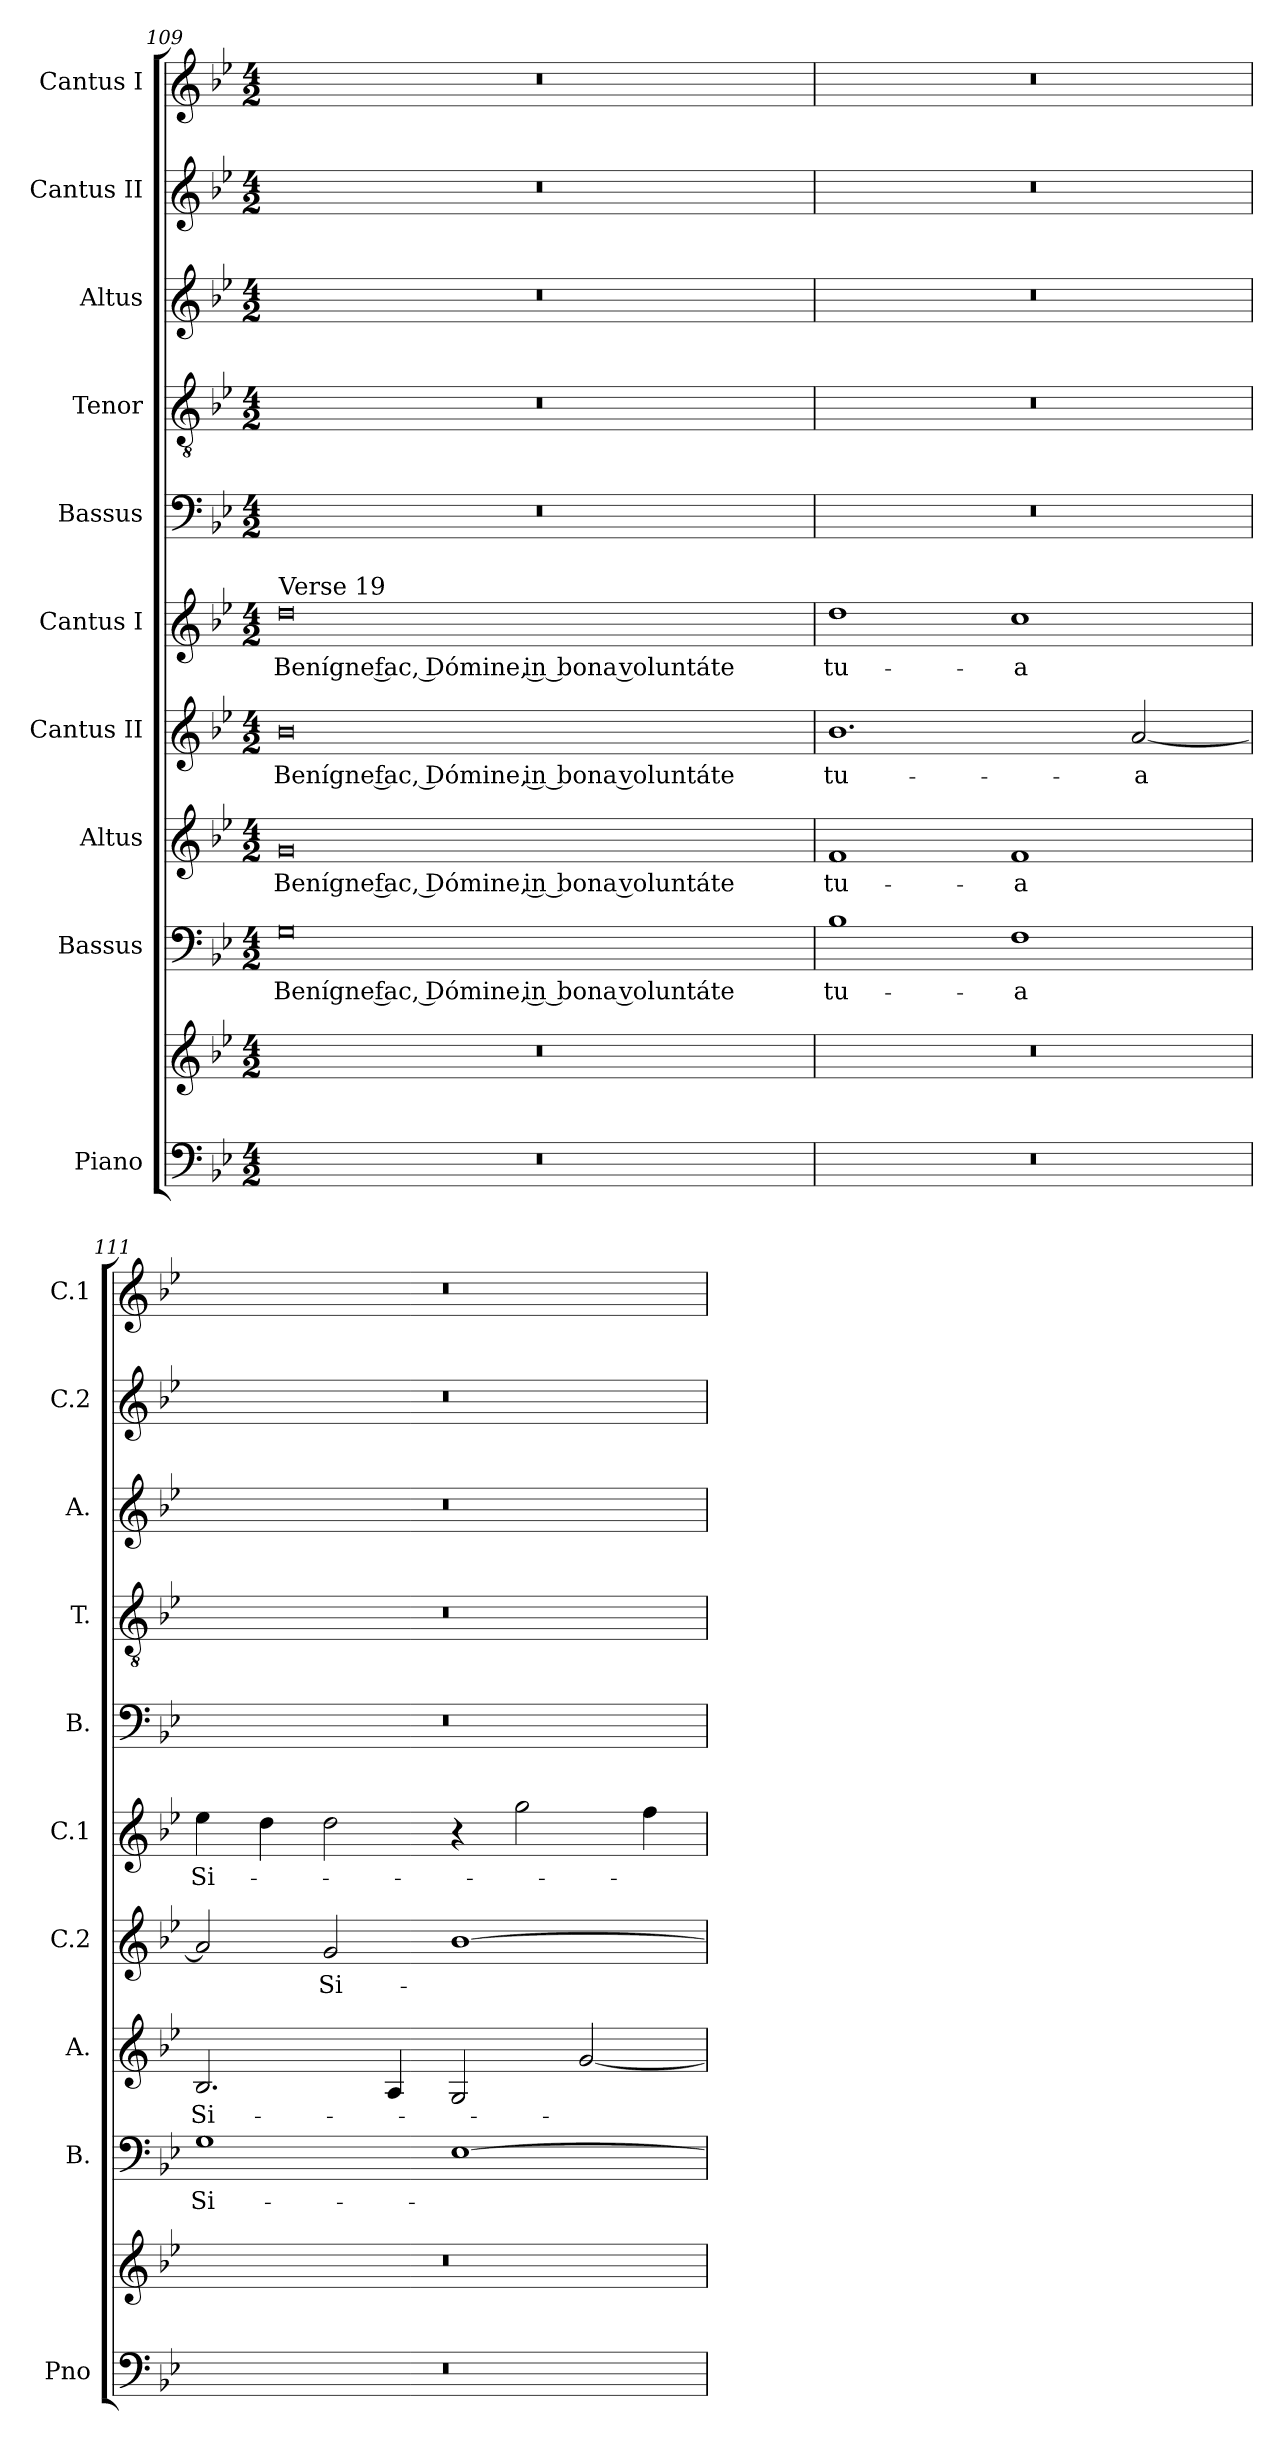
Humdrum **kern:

**kern	**kern	**kern	**text	**kern	**text	**kern	**text	**kern	**text	**kern	**kern	**kern	**kern	**kern
*part10	*part10	*part9	*part9	*part8	*part8	*part7	*part7	*part6	*part6	*part5	*part4	*part3	*part2	*part1
*staff11	*staff10	*staff9	*staff9	*staff8	*staff8	*staff7	*staff7	*staff6	*staff6	*staff5	*staff4	*staff3	*staff2	*staff1
*I"Piano	*	*I"Bassus	*	*I"Altus	*	*I"Cantus II	*	*I"Cantus I	*	*I"Bassus	*I"Tenor	*I"Altus	*I"Cantus II	*I"Cantus I
*I'Pno	*	*I'B.	*	*I'A.	*	*I'C.2	*	*I'C.1	*	*I'B.	*I'T.	*I'A.	*I'C.2	*I'C.1
!!LO:PB:g=z
*clefF4	*clefG2	*clefF4	*	*clefG2	*	*clefG2	*	*clefG2	*	*clefF4	*clefGv2	*clefG2	*clefG2	*clefG2
*	*	*	*	*	*	*	*	*	*	*	*ITrd7c12	*	*	*
*k[b-e-]	*k[b-e-]	*k[b-e-]	*	*k[b-e-]	*	*k[b-e-]	*	*k[b-e-]	*	*k[b-e-]	*k[b-e-]	*k[b-e-]	*k[b-e-]	*k[b-e-]
*B-:	*B-:	*B-:	*	*B-:	*	*B-:	*	*B-:	*	*B-:	*B-:	*B-:	*B-:	*B-:
*M4/2	*M4/2	*M4/2	*	*M4/2	*	*M4/2	*	*M4/2	*	*M4/2	*M4/2	*M4/2	*M4/2	*M4/2
=109	=109	=109	=109	=109	=109	=109	=109	=109	=109	=109	=109	=109	=109	=109
!LO:N:vis=1	!LO:N:vis=1	!	!	!	!	!	!	!	!	!	!	!	!	!
!	!	!	!LO:LY:b:color=#000000	!	!	!	!	!	!	!	!	!	!	!
!	!	!	!	!	!LO:LY:b:color=#000000	!	!	!	!	!	!	!	!	!
!	!	!	!	!	!	!	!LO:LY:b:color=#000000	!	!	!	!	!	!	!
!	!	!	!	!	!	!	!	!LO:TX:a:t=Verse 19	!	!	!	!	!	!
!	!	!	!	!	!	!	!	!	!LO:LY:b:color=#000000	!LO:N:vis=1	!LO:N:vis=1	!LO:N:vis=1	!LO:N:vis=1	!LO:N:vis=1
0r	0r	0Gi	Benígne fac, Dómine, in bona voluntáte	0gi	Benígne fac, Dómine, in bona voluntáte	0b-i	Benígne fac, Dómine, in bona voluntáte	0ddi	Benígne fac, Dómine, in bona voluntáte	0r	0r	0r	0r	0r
=110	=110	=110	=110	=110	=110	=110	=110	=110	=110	=110	=110	=110	=110	=110
!LO:N:vis=1	!LO:N:vis=1	!	!	!	!	!	!	!	!	!	!	!	!	!
!	!	!	!LO:LY:b:color=#000000	!	!	!	!	!	!	!	!	!	!	!
!	!	!	!	!	!LO:LY:b:color=#000000	!	!	!	!	!	!	!	!	!
!	!	!	!	!	!	!	!LO:LY:b:color=#000000	!	!	!	!	!	!	!
!	!	!	!	!	!	!	!	!	!LO:LY:b:color=#000000	!LO:N:vis=1	!LO:N:vis=1	!LO:N:vis=1	!LO:N:vis=1	!LO:N:vis=1
0r	0r	1B-i	tu-	1fi	tu-	1.b-i	tu-	1ddi	tu-	0r	0r	0r	0r	0r
!	!	!	!LO:LY:b:color=#000000	!	!	!	!	!	!	!	!	!	!	!
!	!	!	!	!	!LO:LY:b:color=#000000	!	!	!	!	!	!	!	!	!
!	!	!	!	!	!	!	!	!	!LO:LY:b:color=#000000	!	!	!	!	!
.	.	1Fi	-a	1fi	-a	.	.	1cci	-a	.	.	.	.	.
!	!	!	!	!	!	!	!LO:LY:b:color=#000000	!	!	!	!	!	!	!
.	.	.	.	.	.	[2ai/	-a	.	.	.	.	.	.	.
=111	=111	=111	=111	=111	=111	=111	=111	=111	=111	=111	=111	=111	=111	=111
!LO:N:vis=1	!LO:N:vis=1	!	!	!	!	!	!	!	!	!	!	!	!	!
!	!	!	!LO:LY:b:color=#000000	!	!	!	!	!	!	!	!	!	!	!
!	!	!	!	!	!LO:LY:b:color=#000000	!	!	!	!	!	!	!	!	!
!	!	!	!	!	!	!	!	!	!LO:LY:b:color=#000000	!LO:N:vis=1	!LO:N:vis=1	!LO:N:vis=1	!LO:N:vis=1	!LO:N:vis=1
0r	0r	1Gi	Si-	2.B-i/	Si-	2ai/]	.	4ee-i\	Si-	0r	0r	0r	0r	0r
.	.	.	.	.	.	.	.	4ddi\	.	.	.	.	.	.
!	!	!	!	!	!	!	!LO:LY:b:color=#000000	!	!	!	!	!	!	!
.	.	.	.	.	.	2gi/	Si-	2ddi\	.	.	.	.	.	.
.	.	.	.	4Ai/	.	.	.	.	.	.	.	.	.	.
.	.	[1E-i	.	2Gi/	.	[1b-i	.	4r	.	.	.	.	.	.
.	.	.	.	.	.	.	.	2ggi\	.	.	.	.	.	.
.	.	.	.	[2gi/	.	.	.	.	.	.	.	.	.	.
.	.	.	.	.	.	.	.	4ffi\	.	.	.	.	.	.
=	=	=	=	=	=	=	=	=	=	=	=	=	=	=
*-	*-	*-	*-	*-	*-	*-	*-	*-	*-	*-	*-	*-	*-	*-
